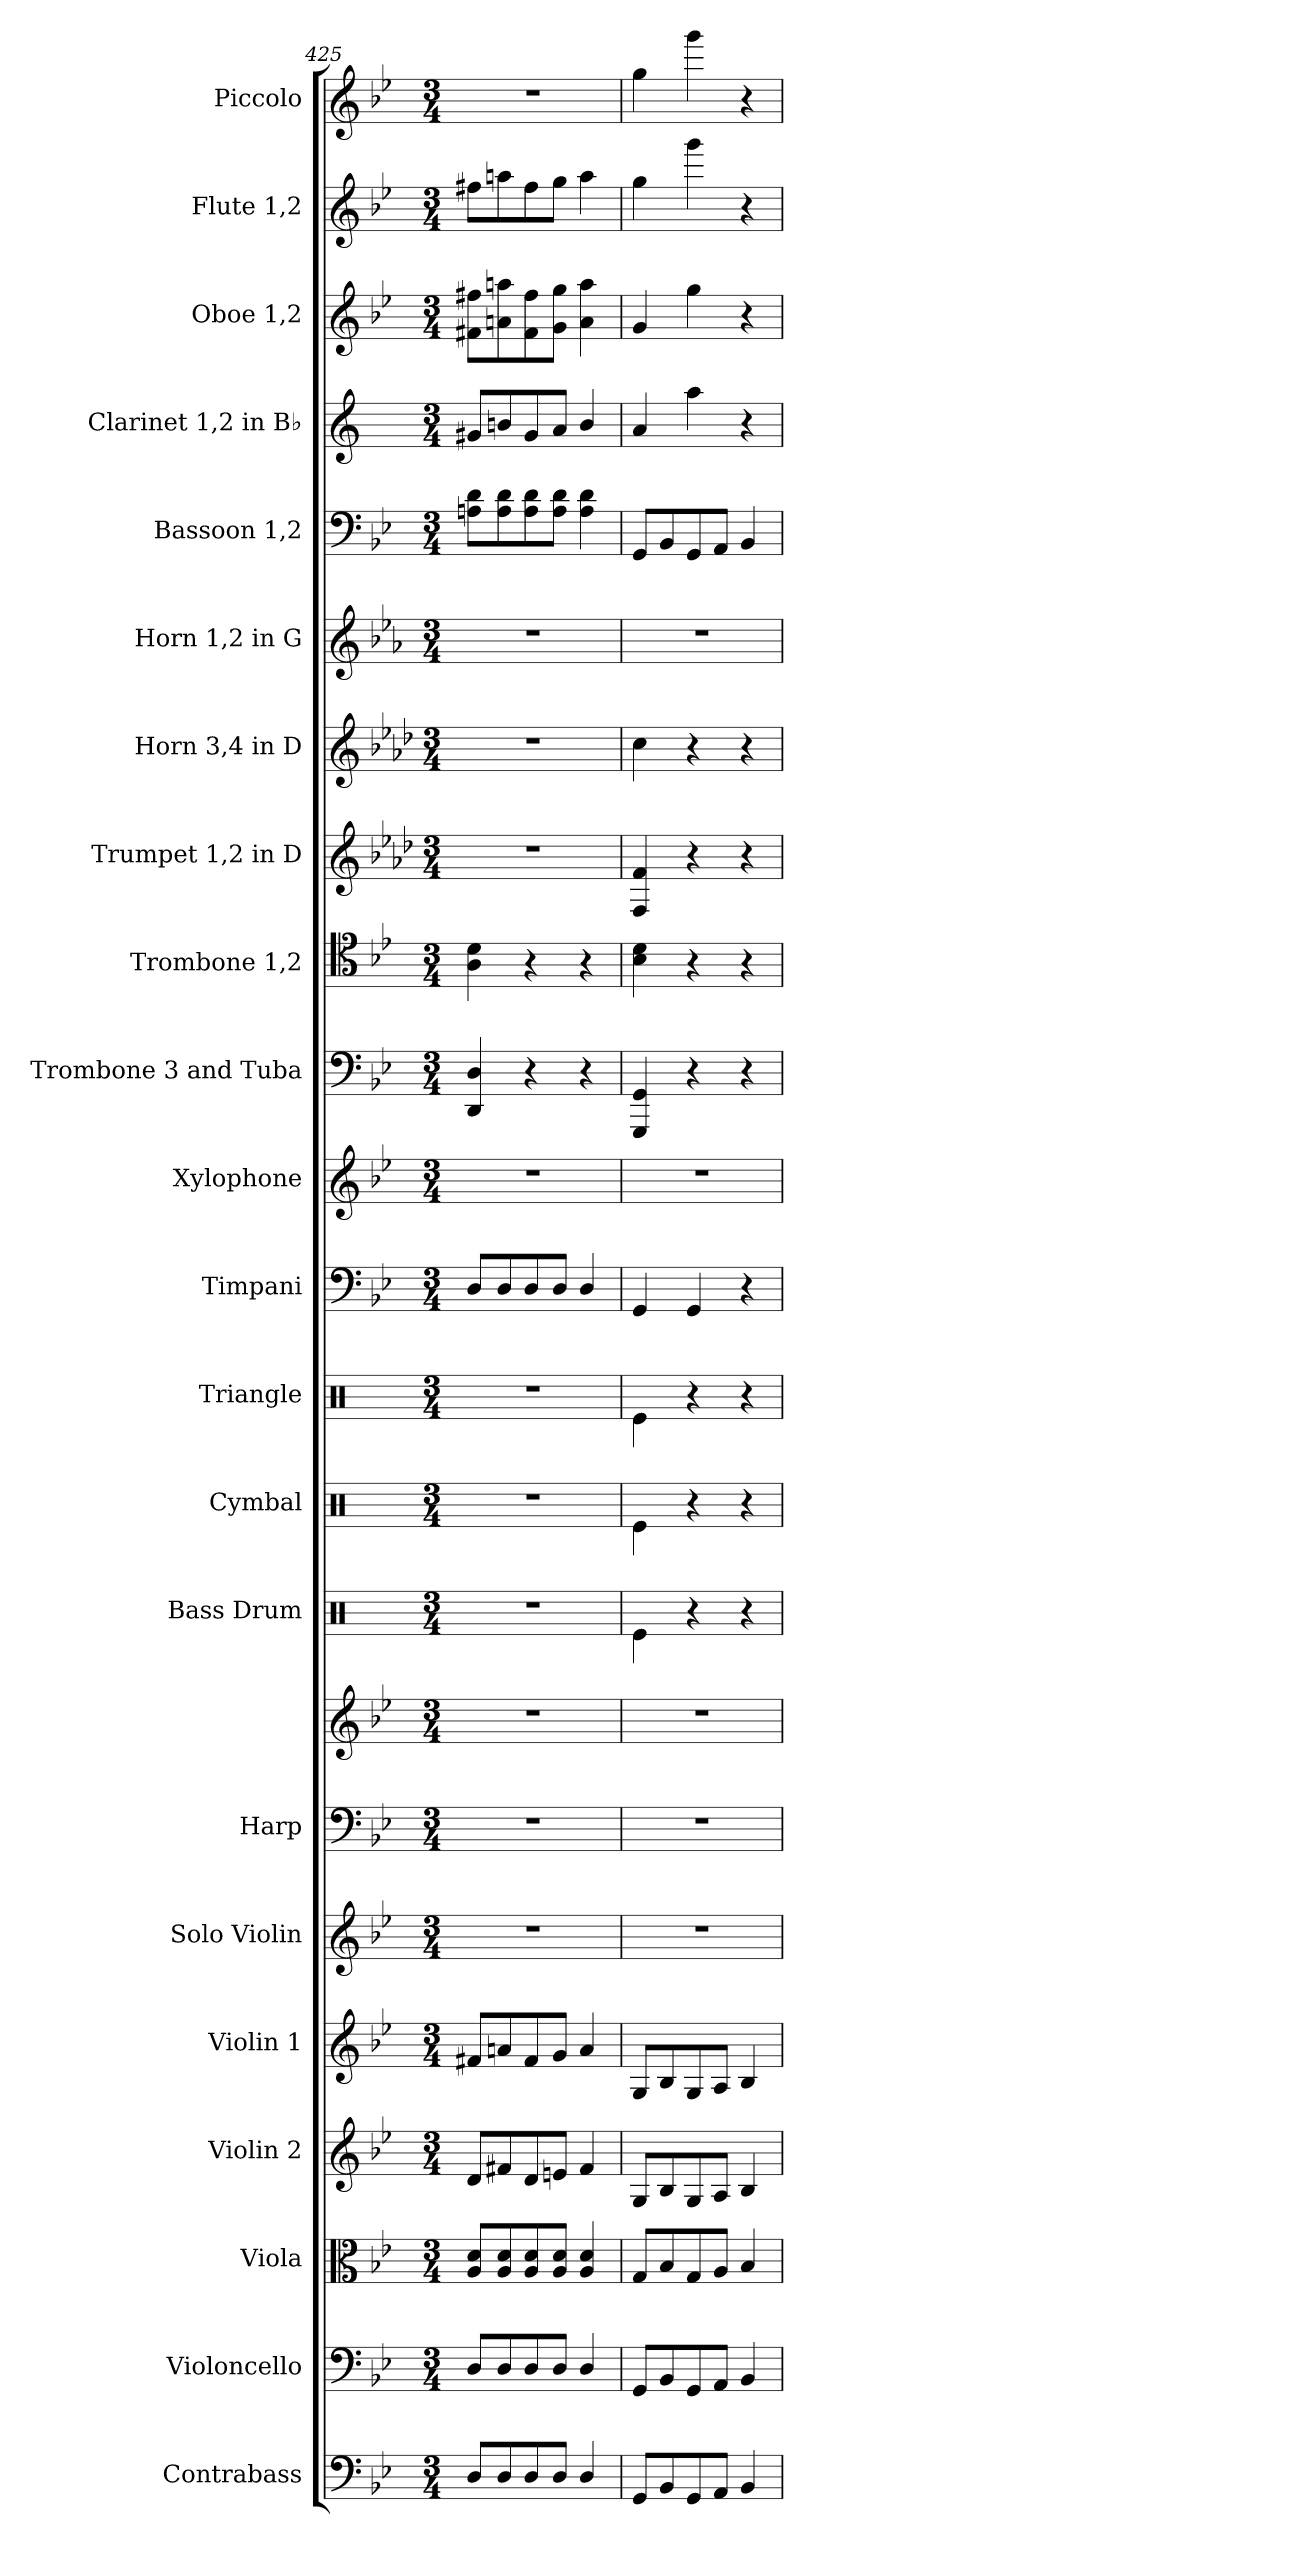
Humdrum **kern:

**kern	**kern	**kern	**kern	**kern	**kern	**kern	**kern	**kern	**kern	**kern	**kern	**kern	**kern	**kern	**kern	**kern	**kern	**kern	**kern	**kern	**kern	**kern
*part22	*part21	*part20	*part19	*part18	*part17	*part16	*part16	*part15	*part14	*part13	*part12	*part11	*part10	*part9	*part8	*part7	*part6	*part5	*part4	*part3	*part2	*part1
*staff23	*staff22	*staff21	*staff20	*staff19	*staff18	*staff17	*staff16	*staff15	*staff14	*staff13	*staff12	*staff11	*staff10	*staff9	*staff8	*staff7	*staff6	*staff5	*staff4	*staff3	*staff2	*staff1
*I"Contrabass	*I"Violoncello	*I"Viola	*I"Violin 2	*I"Violin 1	*I"Solo Violin	*I"Harp	*	*I"Bass Drum	*I"Cymbal	*I"Triangle	*I"Timpani	*I"Xylophone	*I"Trombone 3 and Tuba	*I"Trombone 1,2	*I"Trumpet 1,2 in D	*I"Horn 3,4 in D	*I"Horn 1,2 in G	*I"Bassoon 1,2	*I"Clarinet 1,2 in B♭	*I"Oboe 1,2	*I"Flute 1,2	*I"Piccolo
*I'Cb.	*I'Vc.	*I'Vla.	*I'Vln. 2	*I'Vln. 1	*I'Solo Vln.	*I'Hrp.	*	*I'B.D	*I'Cym.	*I'Trgl.	*I'Timp.	*I'Xyl.	*I'Tbn. 3 and Tba.	*I'Tbn. 1,2	*I'Tpt. 1,2 in D	*I'Hn. 3,4 in D	*I'Hn. 1,2 in G	*I'Bsn. 1,2	*I'Cl. 1,2 in B♭	*I'Ob. 1,2	*I'Fl. 1,2	*I'Picc.
!!LO:PB:g=z
*clefF4	*clefF4	*clefC3	*clefG2	*clefG2	*clefG2	*clefF4	*clefG2	*clefX	*clefX	*clefX	*clefF4	*clefG2	*clefF4	*clefC4	*clefG2	*clefG2	*clefG2	*clefF4	*clefG2	*clefG2	*clefG2	*clefG2
*ITrd7c12	*	*	*	*	*	*	*	*	*	*	*	*ITrd-7c-12	*	*	*ITrd-1c-2	*ITrd6c10	*ITrd5c9	*	*ITrd1c2	*	*	*ITrd-7c-12
*k[b-e-]	*k[b-e-]	*k[b-e-]	*k[b-e-]	*k[b-e-]	*k[b-e-]	*k[b-e-]	*k[b-e-]	*k[]	*k[]	*k[]	*k[b-e-]	*k[b-e-]	*k[b-e-]	*k[b-e-]	*k[b-e-]	*k[b-e-]	*k[b-e-a-d-g-c-]	*k[b-e-]	*k[b-e-]	*k[b-e-]	*k[b-e-]	*k[b-e-]
*M3/4	*M3/4	*M3/4	*M3/4	*M3/4	*M3/4	*M3/4	*M3/4	*M3/4	*M3/4	*M3/4	*M3/4	*M3/4	*M3/4	*M3/4	*M3/4	*M3/4	*M3/4	*M3/4	*M3/4	*M3/4	*M3/4	*M3/4
=425	=425	=425	=425	=425	=425	=425	=425	=425	=425	=425	=425	=425	=425	=425	=425	=425	=425	=425	=425	=425	=425	=425
8DD/L	8D/L	8A/ 8d/L	8d/L	8f#X/L	2.r	2.r	2.r	2.r	2.r	2.r	8D/L	2.r	4DD/ 4D/	4A\ 4d\	2.r	2.r	2.r	8An\ 8d\L	8f#X/L	8f#X\ 8ff#X\L	8ff#X\L	2.r
8DD/	8D/	8A/ 8d/	8f#X/	8an/	.	.	.	.	.	.	8D/	.	.	.	.	.	.	8A\ 8d\	8an/	8an\ 8aan\	8aan\	.
8DD/	8D/	8A/ 8d/	8d/	8f#/	.	.	.	.	.	.	8D/	.	4r	4r	.	.	.	8A\ 8d\	8f#/	8f#\ 8ff#\	8ff#\	.
8DD/J	8D/J	8A/ 8d/J	8en/J	8g/J	.	.	.	.	.	.	8D/J	.	.	.	.	.	.	8A\ 8d\J	8g/J	8g\ 8gg\J	8gg\J	.
4DD/	4D/	4A/ 4d/	4f#/	4a/	.	.	.	.	.	.	4D/	.	4r	4r	.	.	.	4A\ 4d\	4a/	4a\ 4aa\	4aa\	.
=426	=426	=426	=426	=426	=426	=426	=426	=426	=426	=426	=426	=426	=426	=426	=426	=426	=426	=426	=426	=426	=426	=426
8GGG/L	8GG/L	8G/L	8G/L	8G/L	2.r	2.r	2.r	4Re\	4Re\	4Re\	4GG/	2.r	4GGG/ 4GG/	4B-\ 4d\	4G/ 4g/	4d\	2.r	8GG/L	4g/	4g/	4gg\	4ggg\
8BBB-/	8BB-/	8B-/	8B-/	8B-/	.	.	.	.	.	.	.	.	.	.	.	.	.	8BB-/	.	.	.	.
8GGG/	8GG/	8G/	8G/	8G/	.	.	.	4r	4r	4r	4GG/	.	4r	4r	4r	4r	.	8GG/	4gg\	4gg\	4ggg\	4gggg\
8AAA/J	8AA/J	8A/J	8A/J	8A/J	.	.	.	.	.	.	.	.	.	.	.	.	.	8AA/J	.	.	.	.
4BBB-/	4BB-/	4B-/	4B-/	4B-/	.	.	.	4r	4r	4r	4r	.	4r	4r	4r	4r	.	4BB-/	4r	4r	4r	4r
=	=	=	=	=	=	=	=	=	=	=	=	=	=	=	=	=	=	=	=	=	=	=
*-	*-	*-	*-	*-	*-	*-	*-	*-	*-	*-	*-	*-	*-	*-	*-	*-	*-	*-	*-	*-	*-	*-
